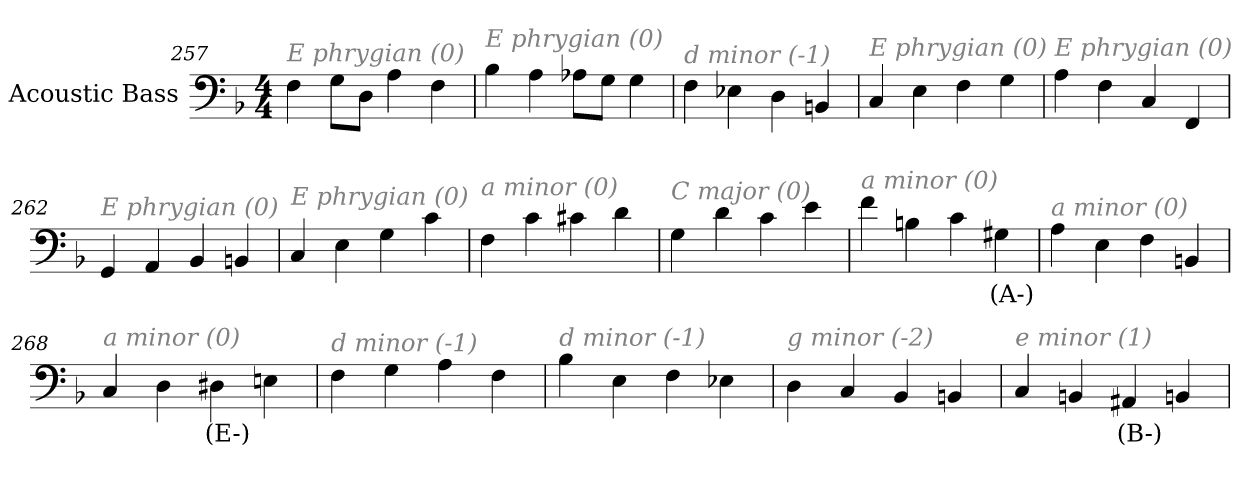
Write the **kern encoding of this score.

**kern	**text
*part1	*part1
*staff1	*staff1
*I"Acoustic Bass	*
*clefF4	*
*ITrd7c12	*
*k[b-]	*
*F:	*
*M4/4	*
=257	=257
!LO:TX:i:color=#808080:t=E phrygian (0)	!
4FF	.
8GGL	.
8DDJ	.
4AA	.
4FF	.
=258	=258
!LO:TX:i:color=#808080:t=E phrygian (0)	!
4BB-	.
4AA	.
8AA-XL	.
8GGJ	.
4GG	.
=259	=259
!LO:TX:i:color=#808080:t=d minor (-1)	!
4FF	.
4EE-X	.
4DD	.
4BBBn	.
=260	=260
!LO:TX:i:color=#808080:t=E phrygian (0)	!
4CC	.
4EE	.
4FF	.
4GG	.
=261	=261
!LO:TX:i:color=#808080:t=E phrygian (0)	!
4AA	.
4FF	.
4CC	.
4FFF	.
=262	=262
!LO:TX:i:color=#808080:t=E phrygian (0)	!
4GGG	.
4AAA	.
4BBB-	.
4BBBn	.
=263	=263
!LO:TX:i:color=#808080:t=E phrygian (0)	!
4CC	.
4EE	.
4GG	.
4C	.
=264	=264
!LO:TX:i:color=#808080:t=a minor (0)	!
4FF	.
4C	.
4C#X	.
4D	.
=265	=265
!LO:TX:i:color=#808080:t=C major (0)	!
4GG	.
4D	.
4C	.
4E	.
=266	=266
!LO:TX:i:color=#808080:t=a minor (0)	!
4F	.
4BBn	.
4C	.
4GG#Xi	(A-)
=267	=267
!LO:TX:i:color=#808080:t=a minor (0)	!
4AA	.
4EE	.
4FF	.
4BBBn	.
=268	=268
!LO:TX:i:color=#808080:t=a minor (0)	!
4CC	.
4DD	.
4DD#Xi	(E-)
4EEn	.
=269	=269
!LO:TX:i:color=#808080:t=d minor (-1)	!
4FF	.
4GG	.
4AA	.
4FF	.
=270	=270
!LO:TX:i:color=#808080:t=d minor (-1)	!
4BB-	.
4EE	.
4FF	.
4EE-X	.
=271	=271
!LO:TX:i:color=#808080:t=g minor (-2)	!
4DD	.
4CC	.
4BBB-	.
4BBBn	.
=272	=272
!LO:TX:i:color=#808080:t=e minor (1)	!
4CC	.
4BBBn	.
4AAA#Xi	(B-)
4BBBn	.
=	=
*-	*-
